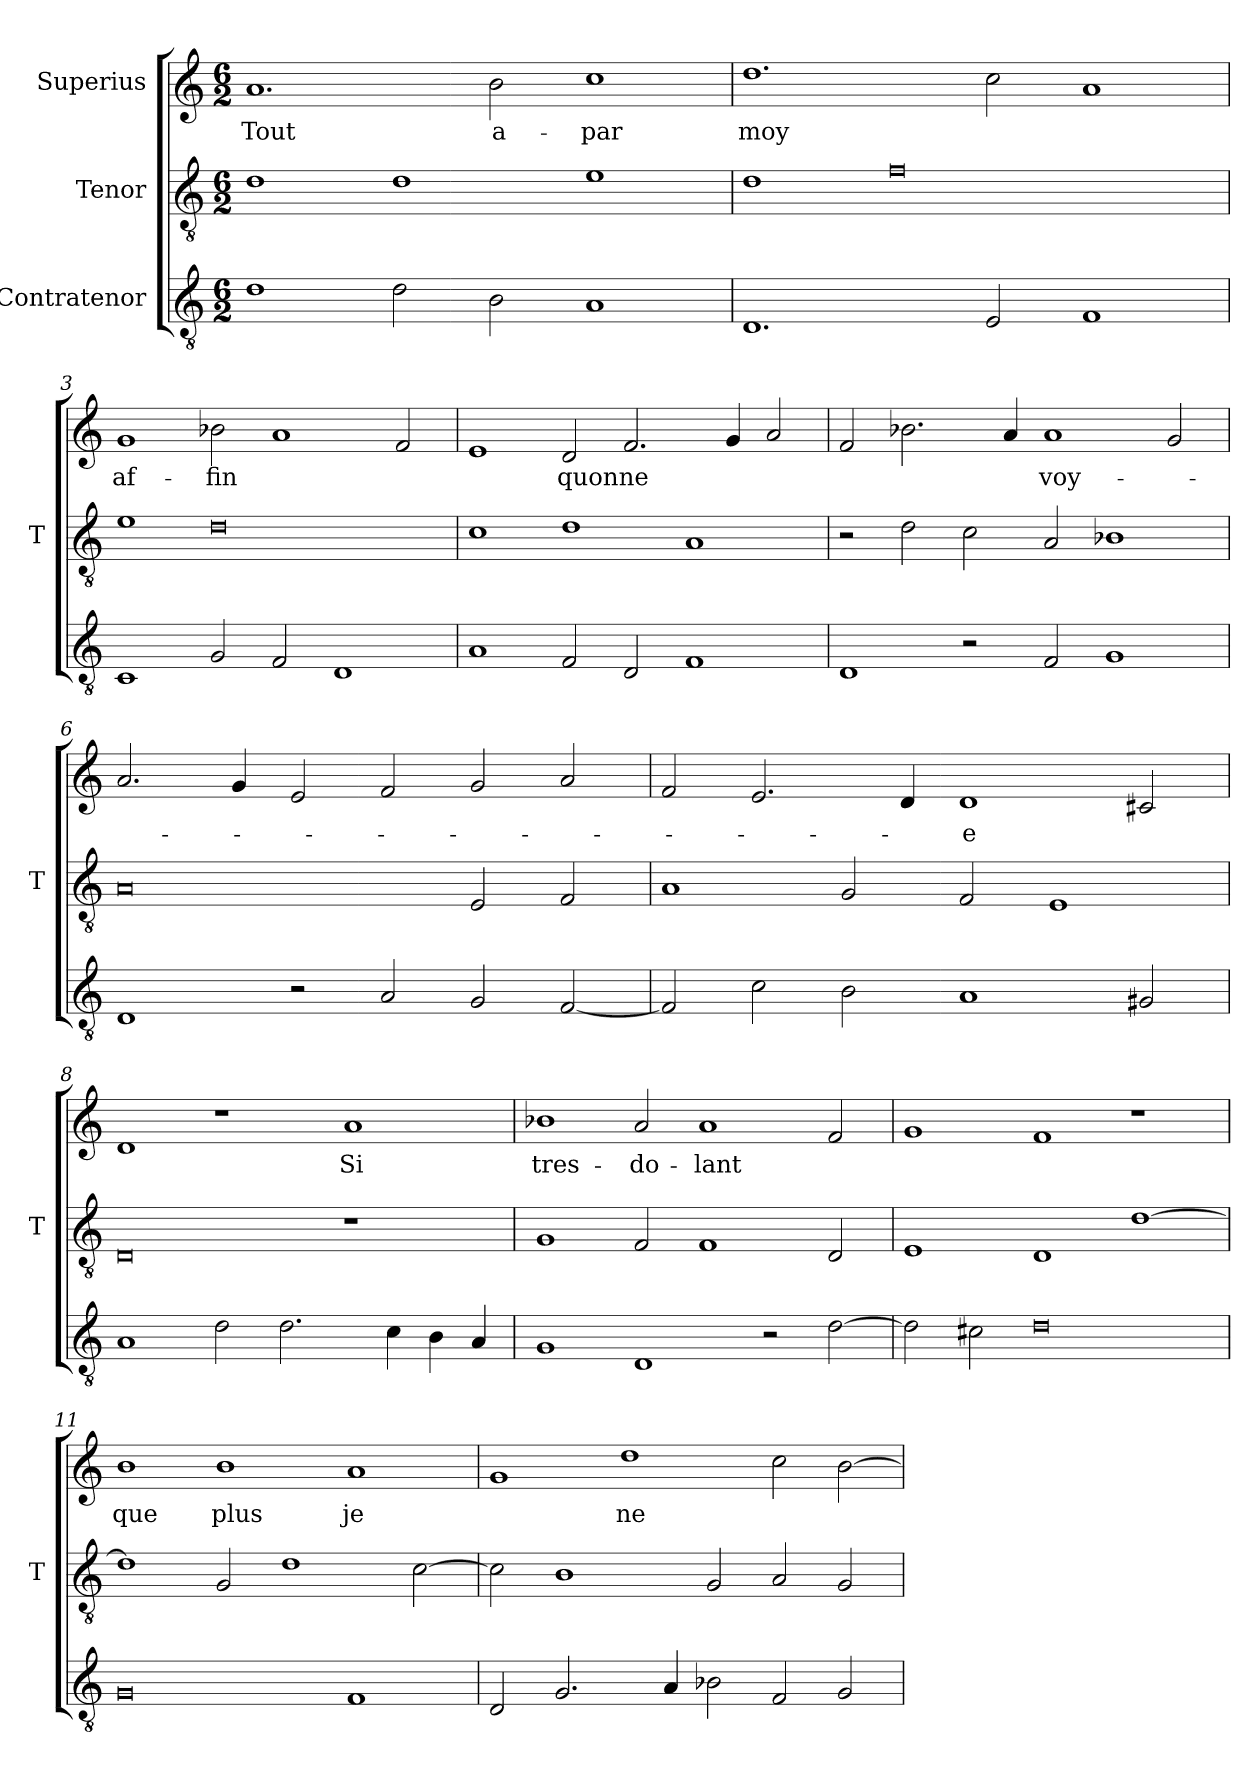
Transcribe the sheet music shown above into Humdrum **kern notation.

**kern	**kern	**kern	**text
*part3	*part2	*part1	*part1
*staff3	*staff2	*staff1	*staff1
*I"Contratenor	*I"Tenor	*I"Superius	*
*	*I'T	*	*
*clefGv2	*clefGv2	*clefG2	*
*M6/2	*M6/2	*M6/2	*
=1	=1	=1	=1
1d	1d	1.a	-Tout
2d	1d	.	.
2B	.	2b	a-
1A	1e	1cc	-par
=2	=2	=2	=2
1.D	1d	1.dd	-moy
.	0f	.	.
2E	.	2cc	.
1F	.	1a	.
=3	=3	=3	=3
1C	1e	1g	af-
2G	0d	2b-X	-fin
2F	.	1a	.
1D	.	.	.
.	.	2f	.
=4	=4	=4	=4
1A	1c	1e	.
2F	1d	2d	-quon
2D	.	2.f	-ne
1F	1A	.	.
.	.	4g	.
.	.	2a	.
=5	=5	=5	=5
1D	2r	2f	.
.	2d	2.b-X	.
2r	2c	.	.
.	.	4a	.
2F	2A	1a	voy-
1G	1B-X	.	.
.	.	2g	.
=6	=6	=6	=6
1D	0A	2.a	.
.	.	4g	.
2r	.	2e	.
2A	.	2f	.
2G	2E	2g	.
[2F	2F	2a	.
=7	=7	=7	=7
2F]	1A	2f	.
2c	.	2.e	.
2B	2G	.	.
.	.	4d	.
1A	2F	1d	-e
.	1E	.	.
2G#X	.	2c#X	.
=8	=8	=8	=8
1A	0D	1d	.
2d	.	1r	.
2.d	.	.	.
.	1r	1a	-Si
4c	.	.	.
4B	.	.	.
4A	.	.	.
=9	=9	=9	=9
1G	1G	1b-X	tres-
1D	2F	2a	-do-
.	1F	1a	-lant
2r	.	.	.
[2d	2D	2f	.
=10	=10	=10	=10
2d]	1E	1g	.
2c#X	.	.	.
0d	1D	1f	.
.	[1d	1r	.
=11	=11	=11	=11
0G	1d]	1b	-que
.	2G	1b	-plus
.	1d	.	.
1F	.	1a	-je
.	[2c	.	.
=12	=12	=12	=12
2D	2c]	1g	.
2.G	1B	.	.
.	.	1dd	-ne
4A	.	.	.
2B-X	2G	.	.
2F	2A	2cc	.
2G	2G	[2b	.
=	=	=	=
*-	*-	*-	*-
